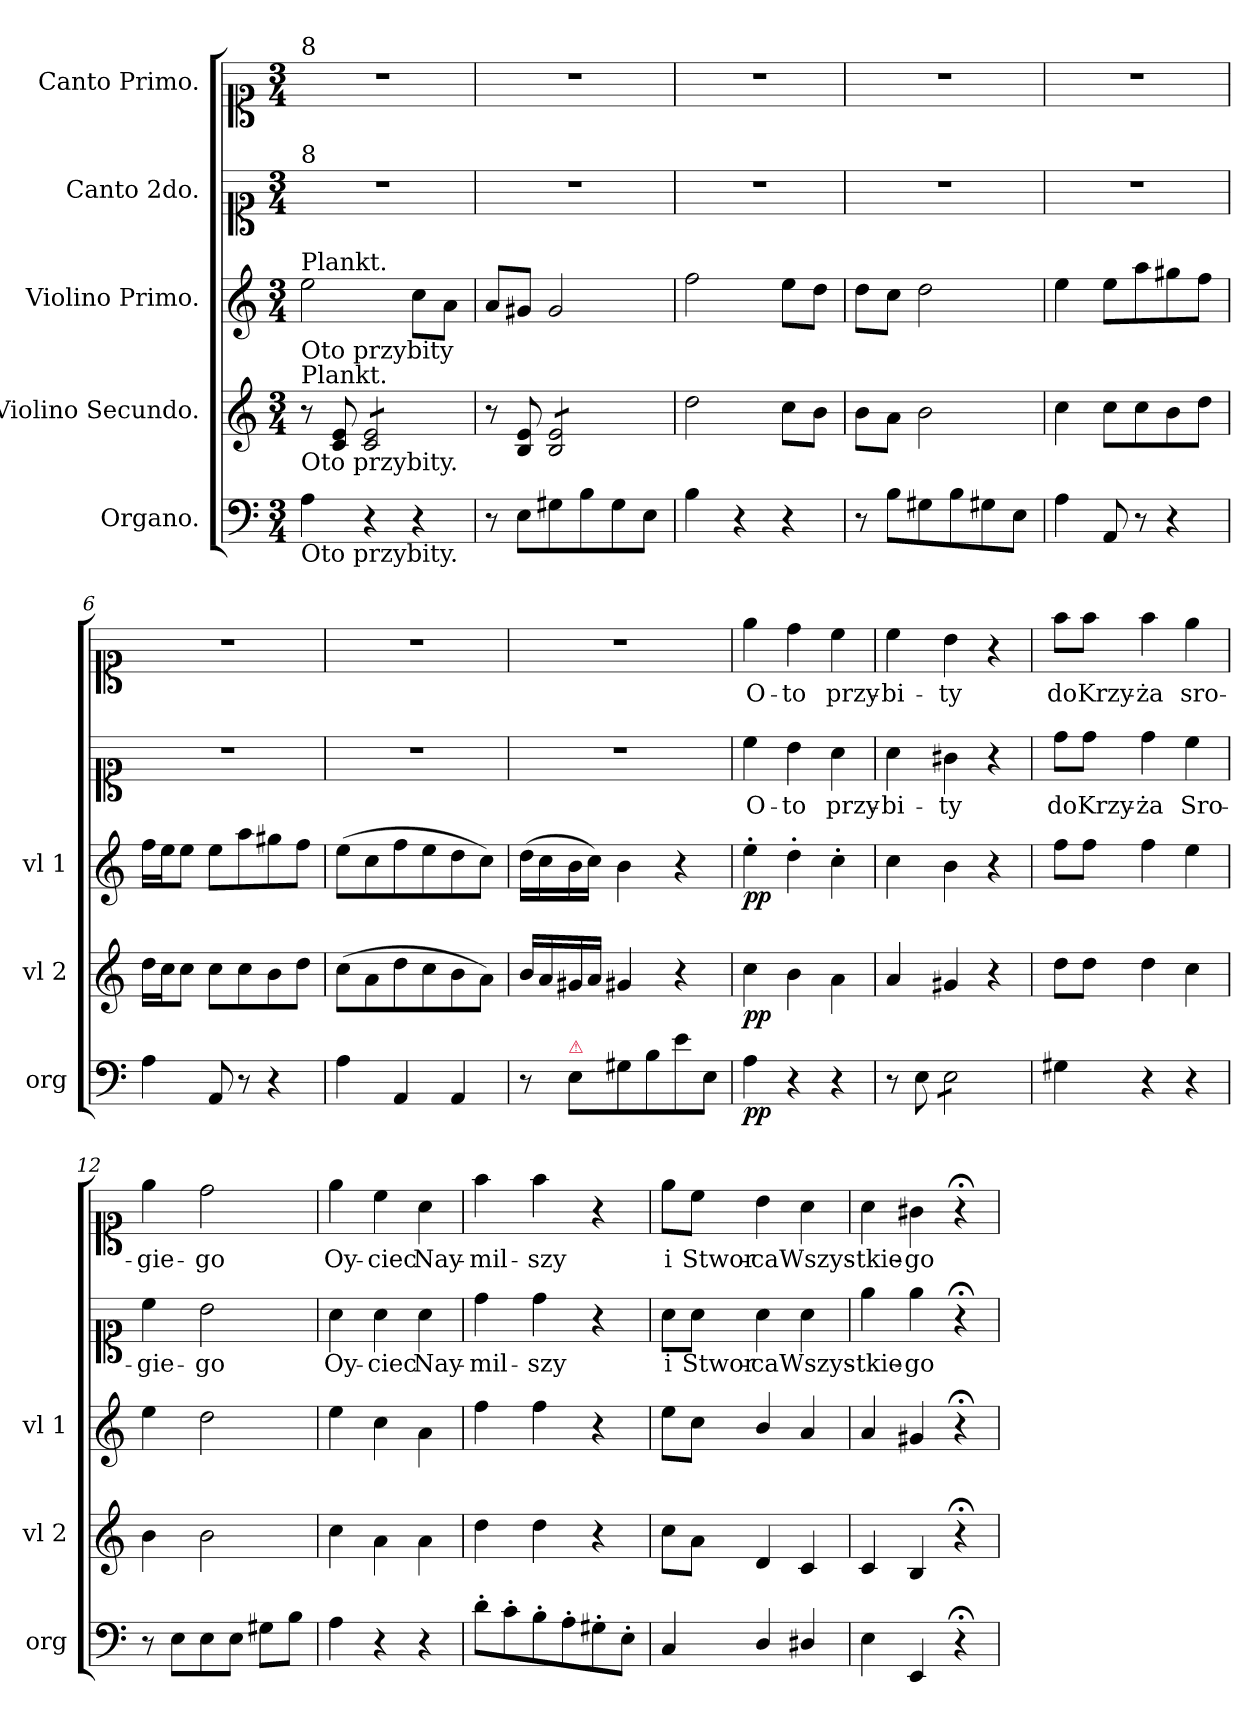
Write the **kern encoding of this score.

**kern	**dynam	**kern	**dynam	**kern	**dynam	**kern	**text	**kern	**text
*part5	*part5	*part4	*part4	*part3	*part3	*part2	*part2	*part1	*part1
*staff5	*staff5	*staff4	*staff4	*staff3	*staff3	*staff2	*staff2	*staff1	*staff1
*I"Organo.	*	*I"Violino Secundo.	*	*I"Violino Primo.	*	*I"Canto 2do.	*	*I"Canto Primo.	*
*I'org	*	*I'vl 2	*	*I'vl 1	*	*	*	*	*
*clefF4	*	*clefG2	*	*clefG2	*	*clefC1	*	*clefC1	*
*k[]	*	*k[]	*	*k[]	*	*k[]	*	*k[]	*
*a:	*	*a:	*	*a:	*	*a:	*	*a:	*
*M3/4	*	*M3/4	*	*M3/4	*	*M3/4	*	*M3/4	*
=1	=1	=1	=1	=1	=1	=1	=1	=1	=1
!	!	!	!	!	!	!	!	!LO:TX:a:t=8	!
!	!	!	!	!	!	!LO:TX:a:t=8	!	!	!
!	!	!	!	!LO:TX:b:t=Oto przybity	!	!	!	!	!
!	!	!	!	!LO:TX:a:t=Plankt.	!	!	!	!	!
!	!	!LO:TX:b:t=Oto przybity.	!	!	!	!	!	!	!
!	!	!LO:TX:a:t=Plankt.	!	!	!	!	!	!	!
!LO:TX:b:t=Oto przybity.	!	!	!	!	!	!	!	!	!
4A\	.	8r	.	2ee\	.	2.r	.	2.r	.
.	.	8c/ 8e/	.	.	.	.	.	.	.
*	*	*tremolo	*	*	*	*	*	*	*
4r	.	8c/ 8e/L	.	.	.	.	.	.	.
.	.	8c/ 8e/	.	.	.	.	.	.	.
4r	.	8c/ 8e/	.	8cc\L	.	.	.	.	.
.	.	8c/ 8e/J	.	8a\J	.	.	.	.	.
*	*	*Xtremolo	*	*	*	*	*	*	*
=2	=2	=2	=2	=2	=2	=2	=2	=2	=2
8r	.	8r	.	8a/L	.	2.r	.	2.r	.
8E\L	.	8B/ 8e/	.	8g#X/J	.	.	.	.	.
*	*	*tremolo	*	*	*	*	*	*	*
8G#X\	.	8B/ 8e/L	.	2g#/	.	.	.	.	.
8B\	.	8B/ 8e/	.	.	.	.	.	.	.
8G#\	.	8B/ 8e/	.	.	.	.	.	.	.
8E\J	.	8B/ 8e/J	.	.	.	.	.	.	.
*	*	*Xtremolo	*	*	*	*	*	*	*
=3	=3	=3	=3	=3	=3	=3	=3	=3	=3
4B\	.	2dd\	.	2ff\	.	2.r	.	2.r	.
4r	.	.	.	.	.	.	.	.	.
4r	.	8cc\L	.	8ee\L	.	.	.	.	.
.	.	8b\J	.	8dd\J	.	.	.	.	.
=4	=4	=4	=4	=4	=4	=4	=4	=4	=4
8r	.	8b\L	.	8dd\L	.	2.r	.	2.r	.
8B\L	.	8a\J	.	8cc\J	.	.	.	.	.
8G#X\	.	2b\	.	2dd\	.	.	.	.	.
8B\	.	.	.	.	.	.	.	.	.
8G#X\	.	.	.	.	.	.	.	.	.
8E\J	.	.	.	.	.	.	.	.	.
=5	=5	=5	=5	=5	=5	=5	=5	=5	=5
4A\	.	4cc\	.	4ee\	.	2.r	.	2.r	.
8AA/	.	8cc\L	.	8ee\L	.	.	.	.	.
8r	.	8cc\	.	8aa\	.	.	.	.	.
4r	.	8b\	.	8gg#X\	.	.	.	.	.
.	.	8dd\J	.	8ff\J	.	.	.	.	.
=6	=6	=6	=6	=6	=6	=6	=6	=6	=6
4A\	.	16dd\LL	.	16ff\LL	.	2.r	.	2.r	.
.	.	16cc\J	.	16ee\J	.	.	.	.	.
.	.	8cc\J	.	8ee\J	.	.	.	.	.
8AA/	.	8cc\L	.	8ee\L	.	.	.	.	.
8r	.	8cc\	.	8aa\	.	.	.	.	.
4r	.	8b\	.	8gg#X\	.	.	.	.	.
.	.	8dd\J	.	8ff\J	.	.	.	.	.
=7	=7	=7	=7	=7	=7	=7	=7	=7	=7
4A\	.	(8cc\L	.	(8ee\L	.	2.r	.	2.r	.
.	.	8a\	.	8cc\	.	.	.	.	.
4AA/	.	8dd\	.	8ff\	.	.	.	.	.
.	.	8cc\	.	8ee\	.	.	.	.	.
4AA/	.	8b\	.	8dd\	.	.	.	.	.
.	.	8a\J)	.	8cc\J)	.	.	.	.	.
=8	=8	=8	=8	=8	=8	=8	=8	=8	=8
8r	.	16b/LL	.	(16dd\LL	.	2.r	.	2.r	.
.	.	16a/	.	16cc\	.	.	.	.	.
!LO:TX:a:color=crimson:t=⚠	!	!	!	!	!	!	!	!	!
8E\L	.	16g#X/	.	16b\	.	.	.	.	.
.	.	16a/JJ	.	16cc\JJ)	.	.	.	.	.
8G#X\	.	4g#X/	.	4b\	.	.	.	.	.
8B\	.	.	.	.	.	.	.	.	.
8e\	.	4r	.	4r	.	.	.	.	.
8E/J	.	.	.	.	.	.	.	.	.
=9	=9	=9	=9	=9	=9	=9	=9	=9	=9
4A\	pp	4cc\	pp	4ee'\	pp	4cc\	O-	4ee\	O-
4r	.	4b\	.	4dd'\	.	4b\	-to	4dd\	-to
4r	.	4a\	.	4cc'\	.	4a\	przy-	4cc\	przy-
=10	=10	=10	=10	=10	=10	=10	=10	=10	=10
8r	.	4a/	.	4cc\	.	4a\	-bi-	4cc\	-bi-
8E\	.	.	.	.	.	.	.	.	.
*tremolo	*	*	*	*	*	*	*	*	*
8E\L	.	4g#X/	.	4b\	.	4g#X\	-ty	4b\	-ty
8E\	.	.	.	.	.	.	.	.	.
8E\	.	4r	.	4r	.	4r	.	4r	.
8E\J	.	.	.	.	.	.	.	.	.
*Xtremolo	*	*	*	*	*	*	*	*	*
=11	=11	=11	=11	=11	=11	=11	=11	=11	=11
4G#X\	.	8dd\L	.	8ff\L	.	8dd\L	do	8ff\L	do
.	.	8dd\J	.	8ff\J	.	8dd\J	Krzy-	8ff\J	Krzy-
4r	.	4dd\	.	4ff\	.	4dd\	-ża	4ff\	-ża
4r	.	4cc\	.	4ee\	.	4cc\	Sro-	4ee\	sro-
=12	=12	=12	=12	=12	=12	=12	=12	=12	=12
8r	.	4b\	.	4ee\	.	4cc\	-gie-	4ee\	-gie-
8E\L	.	.	.	.	.	.	.	.	.
8E\	.	2b\	.	2dd\	.	2b\	-go	2dd\	-go
8E\J	.	.	.	.	.	.	.	.	.
8G#X\L	.	.	.	.	.	.	.	.	.
8B\J	.	.	.	.	.	.	.	.	.
=13	=13	=13	=13	=13	=13	=13	=13	=13	=13
4A\	.	4cc\	.	4ee\	.	4a\	Oy-	4ee\	Oy-
4r	.	4a\	.	4cc\	.	4a\	-ciec	4cc\	-ciec
4r	.	4a\	.	4a\	.	4a\	Nay-	4a\	Nay-
=14	=14	=14	=14	=14	=14	=14	=14	=14	=14
8d'\L	.	4dd\	.	4ff\	.	4dd\	-mil-	4ff\	-mil-
8c'\	.	.	.	.	.	.	.	.	.
8B'\	.	4dd\	.	4ff\	.	4dd\	-szy	4ff\	-szy
8A'\	.	.	.	.	.	.	.	.	.
8G#X'\	.	4r	.	4r	.	4r	.	4r	.
8E'\J	.	.	.	.	.	.	.	.	.
=15	=15	=15	=15	=15	=15	=15	=15	=15	=15
4C/	.	8cc\L	.	8ee\L	.	8a\L	i	8ee\L	i
.	.	8a\J	.	8cc\J	.	8a\J	Stwor-	8cc\J	Stwor-
4D/	.	4d/	.	4b/	.	4a\	-ca	4b\	-ca
4D#X/	.	4c/	.	4a/	.	4a\	Wszys-	4a\	Wszys-
=16	=16	=16	=16	=16	=16	=16	=16	=16	=16
4E\	.	4c/	.	4a/	.	4ee\	-tkie-	4a\	-tkie-
4EE/	.	4B/	.	4g#X/	.	4ee\	-go	4g#X\	-go
4r;<	.	4r;<	.	4r;<	.	4r;<	.	4r;<	.
=	=	=	=	=	=	=	=	=	=
*-	*-	*-	*-	*-	*-	*-	*-	*-	*-
